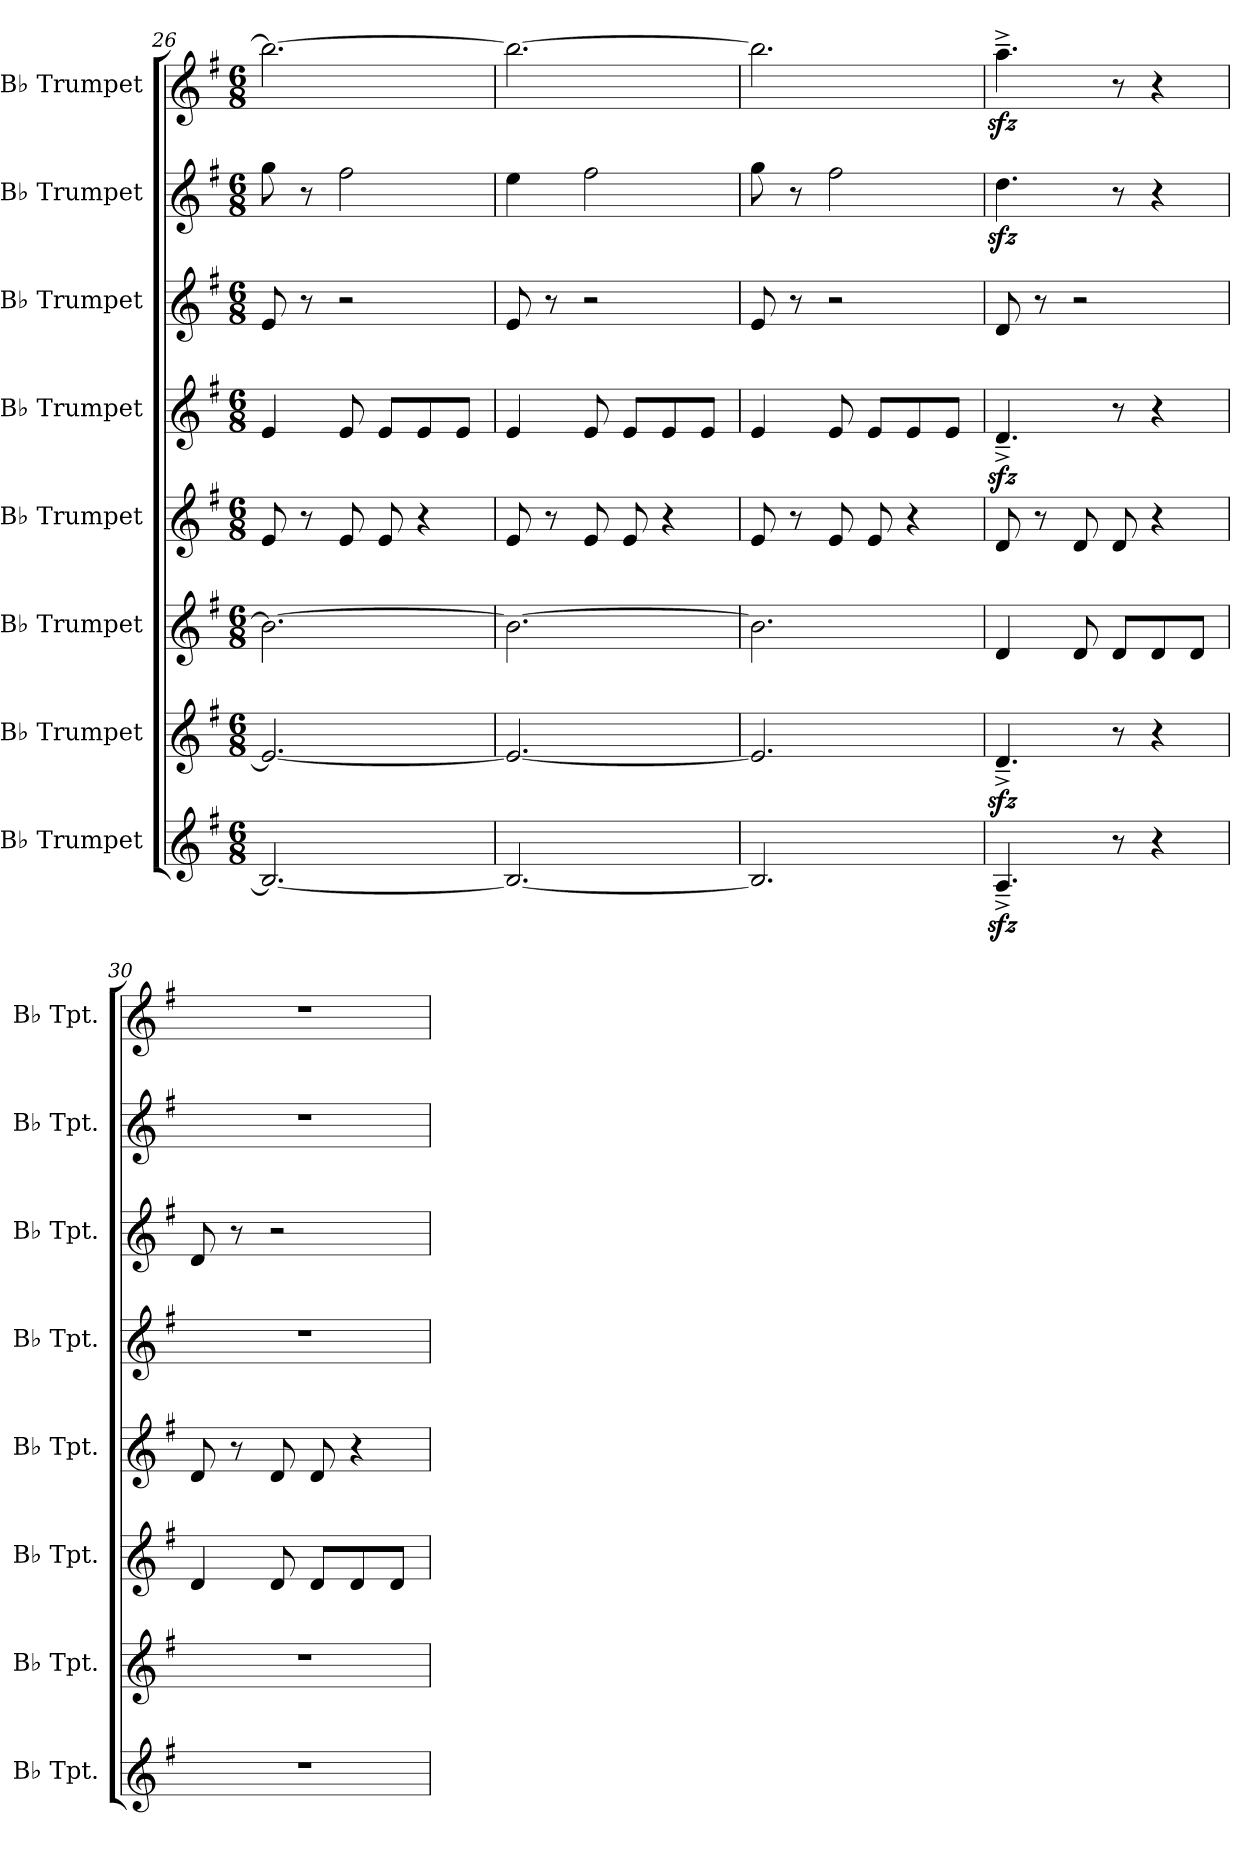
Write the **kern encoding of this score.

**kern	**kern	**kern	**kern	**kern	**kern	**kern	**kern
*part8	*part7	*part6	*part5	*part4	*part3	*part2	*part1
*staff8	*staff7	*staff6	*staff5	*staff4	*staff3	*staff2	*staff1
*I"B♭ Trumpet	*I"B♭ Trumpet	*I"B♭ Trumpet	*I"B♭ Trumpet	*I"B♭ Trumpet	*I"B♭ Trumpet	*I"B♭ Trumpet	*I"B♭ Trumpet
*I'B♭ Tpt.	*I'B♭ Tpt.	*I'B♭ Tpt.	*I'B♭ Tpt.	*I'B♭ Tpt.	*I'B♭ Tpt.	*I'B♭ Tpt.	*I'B♭ Tpt.
*clefG2	*clefG2	*clefG2	*clefG2	*clefG2	*clefG2	*clefG2	*clefG2
*ITrd1c2	*ITrd1c2	*ITrd1c2	*ITrd1c2	*ITrd1c2	*ITrd1c2	*ITrd1c2	*ITrd1c2
*k[b-]	*k[b-]	*k[b-]	*k[b-]	*k[b-]	*k[b-]	*k[b-]	*k[b-]
*M6/8	*M6/8	*M6/8	*M6/8	*M6/8	*M6/8	*M6/8	*M6/8
=26	=26	=26	=26	=26	=26	=26	=26
2.A/_	2.d/_	2.a\_	8d/	4d/	8d/	8ff\	2.aa\_
.	.	.	8r	.	8r	8r	.
.	.	.	8d/	8d/	2r	2ee\	.
.	.	.	8d/	8d/L	.	.	.
.	.	.	4r	8d/	.	.	.
.	.	.	.	8d/J	.	.	.
=27	=27	=27	=27	=27	=27	=27	=27
2.A/_	2.d/_	2.a\_	8d/	4d/	8d/	4dd\	2.aa\_
.	.	.	8r	.	8r	.	.
.	.	.	8d/	8d/	2r	2ee\	.
.	.	.	8d/	8d/L	.	.	.
.	.	.	4r	8d/	.	.	.
.	.	.	.	8d/J	.	.	.
=28	=28	=28	=28	=28	=28	=28	=28
2.A/]	2.d/]	2.a\]	8d/	4d/	8d/	8ff\	2.aa\]
.	.	.	8r	.	8r	8r	.
.	.	.	8d/	8d/	2r	2ee\	.
.	.	.	8d/	8d/L	.	.	.
.	.	.	4r	8d/	.	.	.
.	.	.	.	8d/J	.	.	.
=29	=29	=29	=29	=29	=29	=29	=29
4.Gzz<~^/	4.czz<~^/	4c/	8c/	4.czz<~^/	8c/	4.cczz<\	4.ggzz<~^\
.	.	.	8r	.	8r	.	.
.	.	8c/	8c/	.	2r	.	.
8r	8r	8c/L	8c/	8r	.	8r	8r
4r	4r	8c/	4r	4r	.	4r	4r
.	.	8c/J	.	.	.	.	.
!!LO:PB:g=z
=30	=30	=30	=30	=30	=30	=30	=30
2.r	2.r	4c/	8c/	2.r	8c/	2.r	2.r
.	.	.	8r	.	8r	.	.
.	.	8c/	8c/	.	2r	.	.
.	.	8c/L	8c/	.	.	.	.
.	.	8c/	4r	.	.	.	.
.	.	8c/J	.	.	.	.	.
=	=	=	=	=	=	=	=
*-	*-	*-	*-	*-	*-	*-	*-
